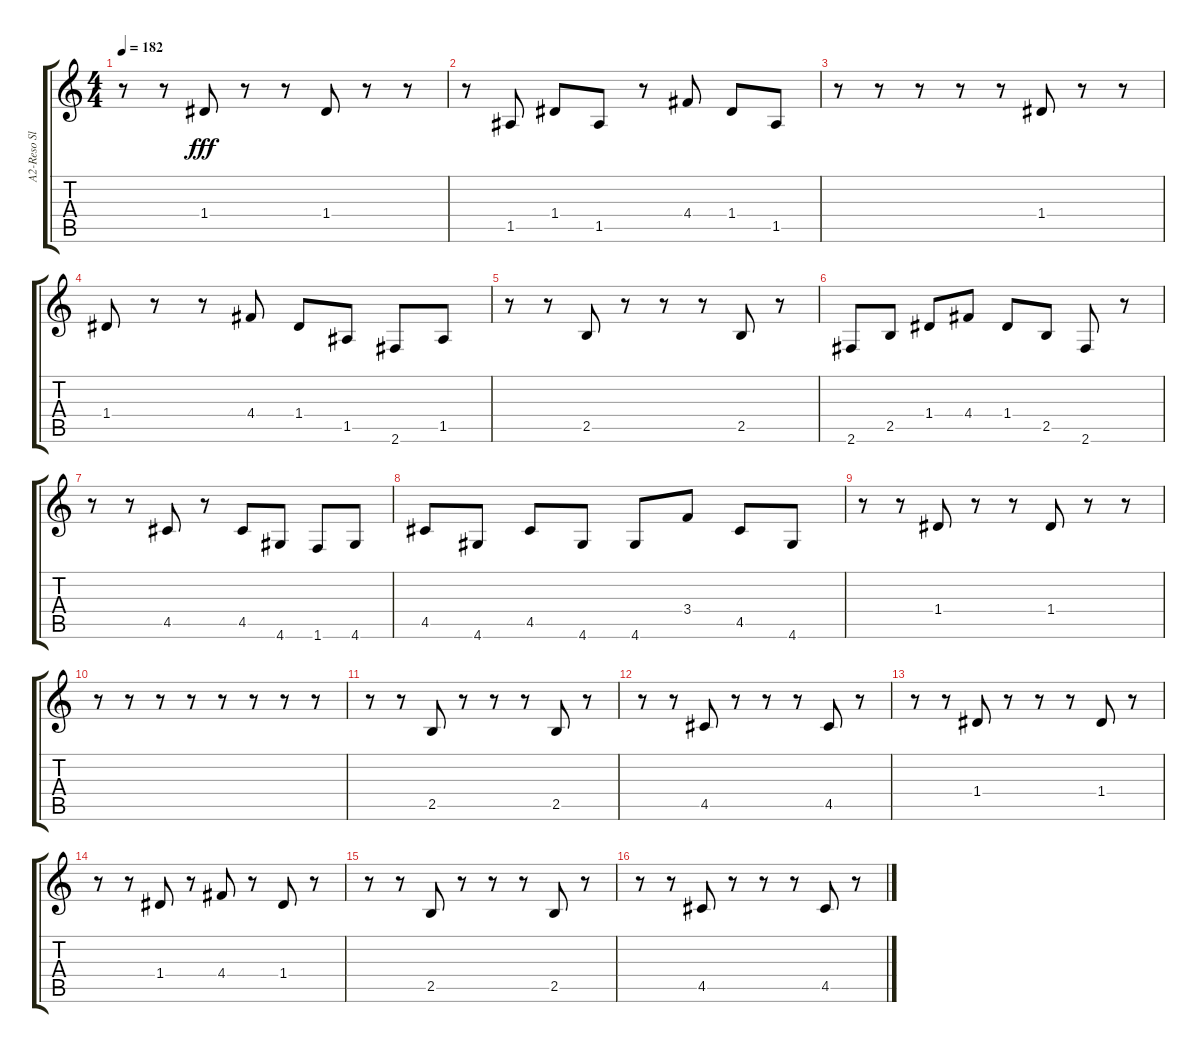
\track ("A2-Reso Slap   " "A2-Reso Sl") {instrument slapbass1}
\staff {score tabs}
\tuning (E4 B3 G3 D3 A2 E2) {hide}
\ts (4 4)
\tempo 182
\clef g2
\ks c
r.8{dy fff} r.8 1.4.8 r.8 r.8 1.4.8 r.8 r.8 |
r.8 1.5.8 1.4.8 1.5.8 r.8 4.4.8 1.4.8 1.5.8 |
r.8 r.8 r.8 r.8 r.8 1.4.8 r.8 r.8 |
1.4.8 r.8 r.8 4.4.8 1.4.8 1.5.8 2.6.8 1.5.8 |
r.8 r.8 2.5.8 r.8 r.8 r.8 2.5.8 r.8 |
2.6.8 2.5.8 1.4.8 4.4.8 1.4.8 2.5.8 2.6.8 r.8 |
r.8 r.8 4.5.8 r.8 4.5.8 4.6.8 1.6.8 4.6.8 |
4.5.8 4.6.8 4.5.8 4.6.8 4.6.8 3.4.8 4.5.8 4.6.8 |
r.8 r.8 1.4.8 r.8 r.8 1.4.8 r.8 r.8 |
r.8 r.8 r.8 r.8 r.8 r.8 r.8 r.8 |
r.8 r.8 2.5.8 r.8 r.8 r.8 2.5.8 r.8 |
r.8 r.8 4.5.8 r.8 r.8 r.8 4.5.8 r.8 |
r.8 r.8 1.4.8 r.8 r.8 r.8 1.4.8 r.8 |
r.8 r.8 1.4.8 r.8 4.4.8 r.8 1.4.8 r.8 |
r.8 r.8 2.5.8 r.8 r.8 r.8 2.5.8 r.8 |
r.8 r.8 4.5.8 r.8 r.8 r.8 4.5.8 r.8
